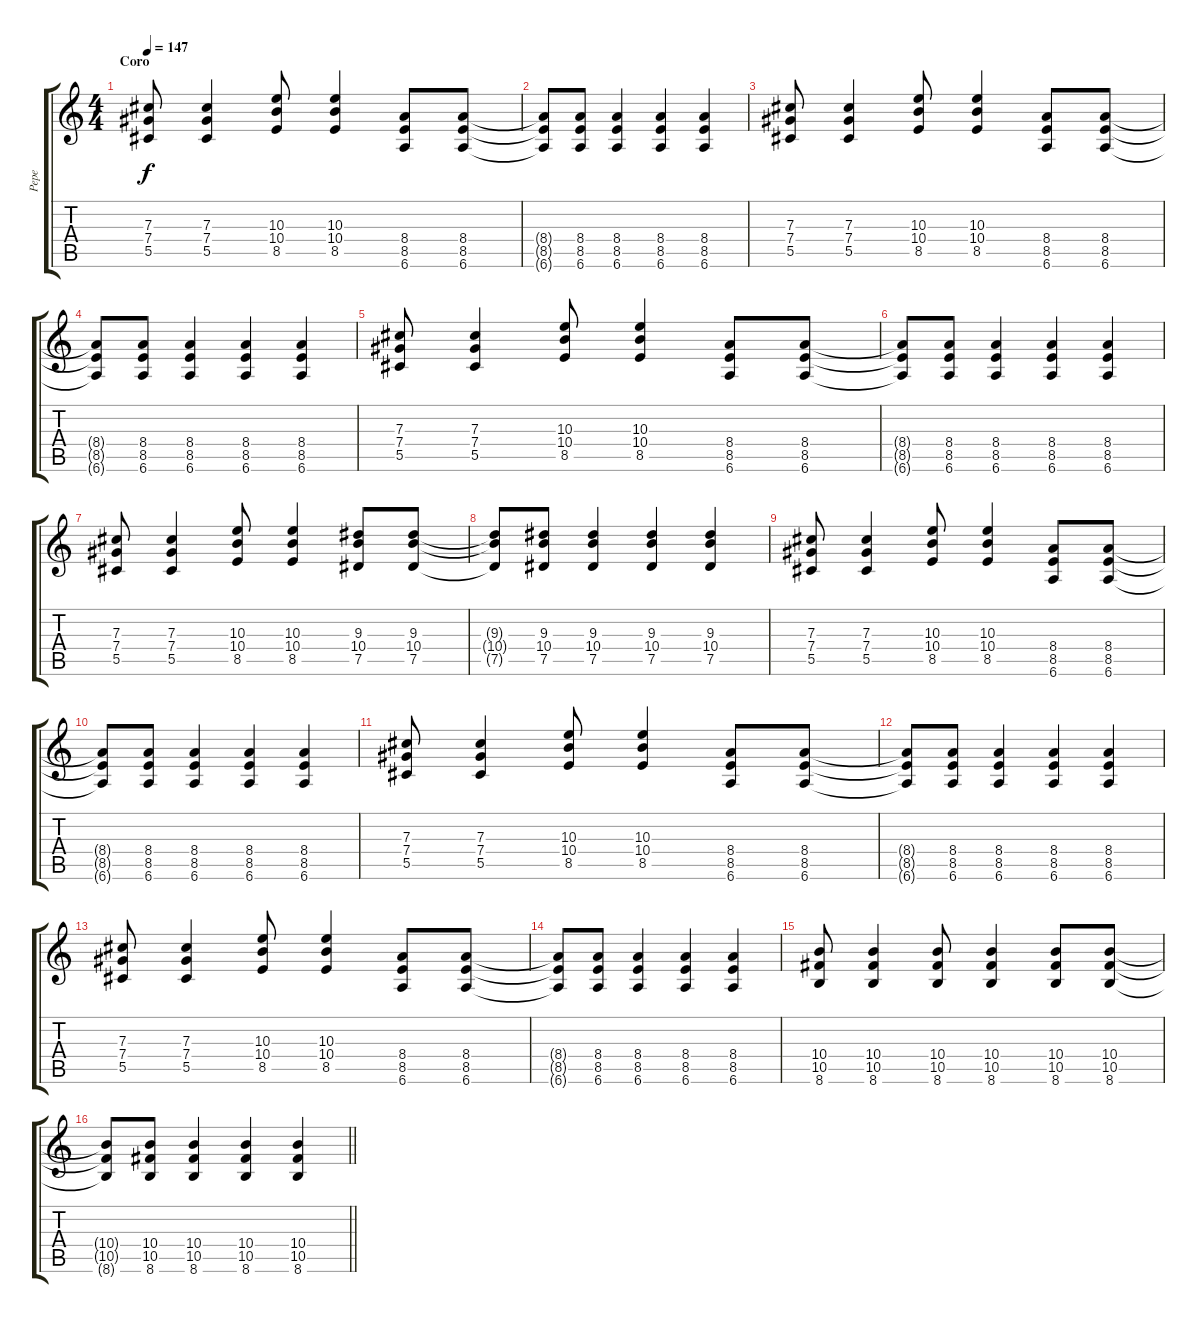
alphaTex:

\track ("Pepe" "Pepe") {instrument distortionguitar}
\staff {score tabs}
\tuning (Eb4 Bb3 Gb3 Db3 Ab2 Eb2) {hide}
\ts (4 4)
\section ("" "Coro")
\tempo 147
\clef g2
\ks c
(7.3 7.4 5.5).8{dy f} (7.3 7.4 5.5).4 (10.3 10.4 8.5).8 (10.3 10.4 8.5).4 (8.4 8.5 6.6).8 (8.4 8.5 6.6).8 |
(8.4{t} 8.5{t} 6.6{t}).8 (8.4 8.5 6.6).8 (8.4 8.5 6.6).4 (8.4 8.5 6.6).4 (8.4 8.5 6.6).4 |
(7.3 7.4 5.5).8 (7.3 7.4 5.5).4 (10.3 10.4 8.5).8 (10.3 10.4 8.5).4 (8.4 8.5 6.6).8 (8.4 8.5 6.6).8 |
(8.4{t} 8.5{t} 6.6{t}).8 (8.4 8.5 6.6).8 (8.4 8.5 6.6).4 (8.4 8.5 6.6).4 (8.4 8.5 6.6).4 |
(7.3 7.4 5.5).8 (7.3 7.4 5.5).4 (10.3 10.4 8.5).8 (10.3 10.4 8.5).4 (8.4 8.5 6.6).8 (8.4 8.5 6.6).8 |
(8.4{t} 8.5{t} 6.6{t}).8 (8.4 8.5 6.6).8 (8.4 8.5 6.6).4 (8.4 8.5 6.6).4 (8.4 8.5 6.6).4 |
(7.3 7.4 5.5).8 (7.3 7.4 5.5).4 (10.3 10.4 8.5).8 (10.3 10.4 8.5).4 (9.3 10.4 7.5).8 (9.3 10.4 7.5).8 |
(9.3{t} 10.4{t} 7.5{t}).8 (9.3 10.4 7.5).8 (9.3 10.4 7.5).4 (9.3 10.4 7.5).4 (9.3 10.4 7.5).4 |
(7.3 7.4 5.5).8 (7.3 7.4 5.5).4 (10.3 10.4 8.5).8 (10.3 10.4 8.5).4 (8.4 8.5 6.6).8 (8.4 8.5 6.6).8 |
(8.4{t} 8.5{t} 6.6{t}).8 (8.4 8.5 6.6).8 (8.4 8.5 6.6).4 (8.4 8.5 6.6).4 (8.4 8.5 6.6).4 |
(7.3 7.4 5.5).8 (7.3 7.4 5.5).4 (10.3 10.4 8.5).8 (10.3 10.4 8.5).4 (8.4 8.5 6.6).8 (8.4 8.5 6.6).8 |
(8.4{t} 8.5{t} 6.6{t}).8 (8.4 8.5 6.6).8 (8.4 8.5 6.6).4 (8.4 8.5 6.6).4 (8.4 8.5 6.6).4 |
(7.3 7.4 5.5).8 (7.3 7.4 5.5).4 (10.3 10.4 8.5).8 (10.3 10.4 8.5).4 (8.4 8.5 6.6).8 (8.4 8.5 6.6).8 |
(8.4{t} 8.5{t} 6.6{t}).8 (8.4 8.5 6.6).8 (8.4 8.5 6.6).4 (8.4 8.5 6.6).4 (8.4 8.5 6.6).4 |
(10.4 10.5 8.6).8 (10.4 10.5 8.6).4 (10.4 10.5 8.6).8 (10.4 10.5 8.6).4 (10.4 10.5 8.6).8 (10.4 10.5 8.6).8 |
\barLineRight lightlight
(10.4{t} 10.5{t} 8.6{t}).8 (10.4 10.5 8.6).8 (10.4 10.5 8.6).4 (10.4 10.5 8.6).4 (10.4 10.5 8.6).4
